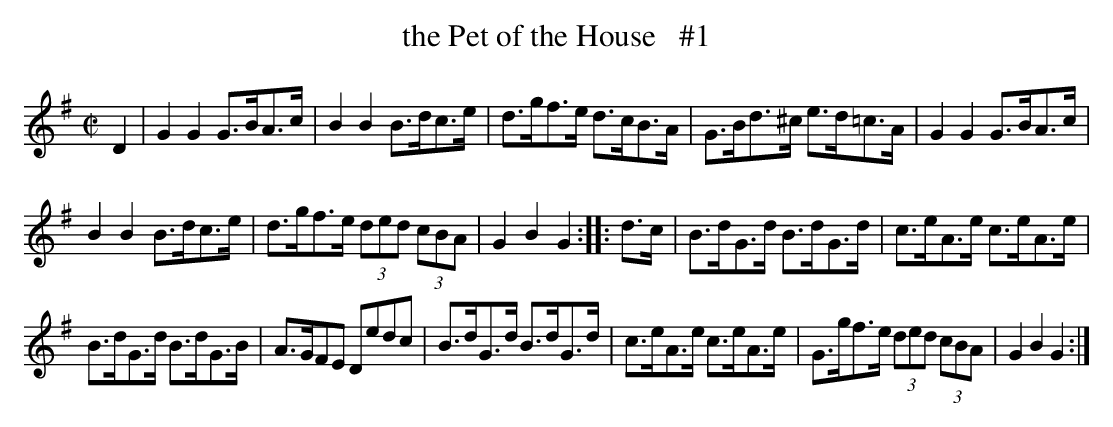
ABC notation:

X:1
T: the Pet of the House   #1
M: C|
L: 1/8
K: G
D2 |\
G2G2 G>BA>c | B2B2 B>dc>e |\
d>gf>e d>cB>A | G>Bd>^c e>d=c>A |\
G2G2 G>BA>c |
B2B2 B>dc>e |\
d>gf>e (3ded (3cBA | G2B2 G2 :: d>c |\
B>dG>d B>dG>d | c>eA>e c>eA>e |
B>dG>d B>dG>B | A>GFE Dedc |\
B>dG>d B>dG>d | c>eA>e c>eA>e |\
G>gf>e (3ded (3cBA | G2B2 G2 :|
